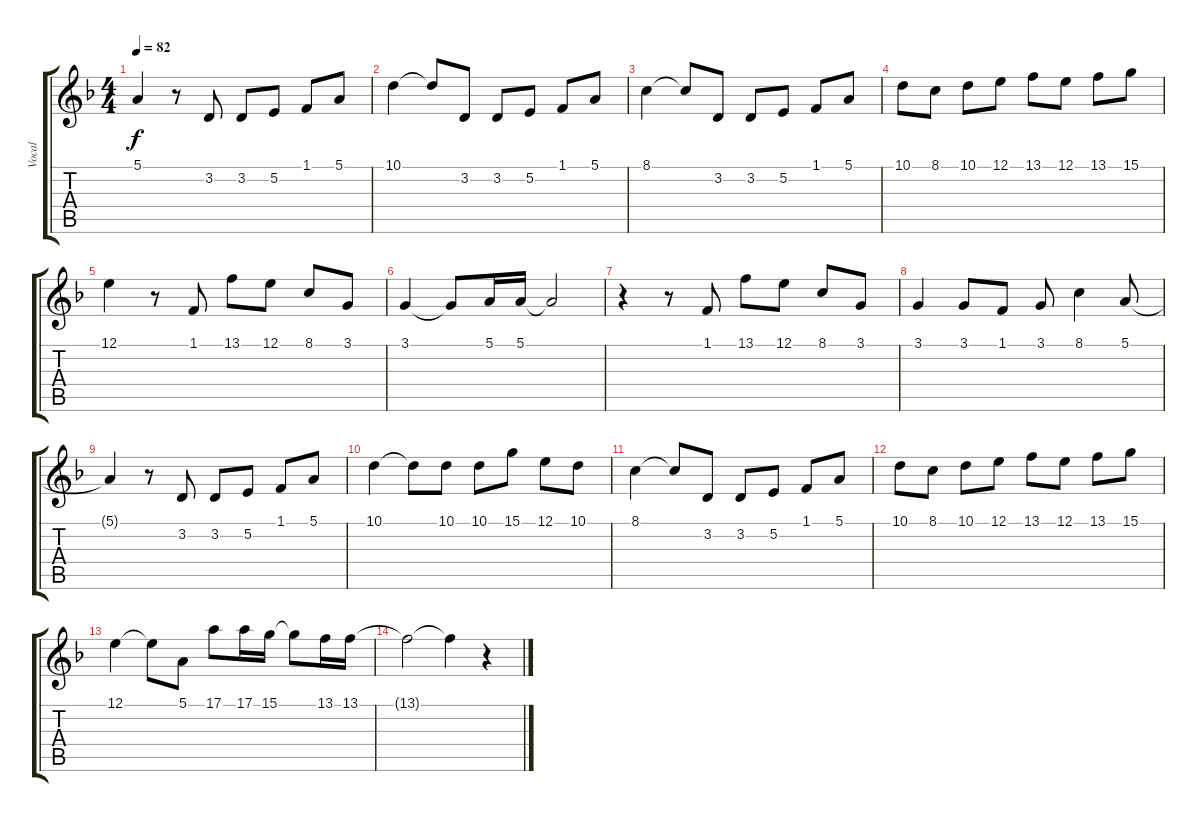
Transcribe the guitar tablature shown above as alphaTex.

\track ("Vocal" "Vocal") {instrument oboe}
\staff {score tabs}
\tuning (E4 B3 G3 D3 A2 E2) {hide}
\ts (4 4)
\tempo 82
\clef g2
\ks f
5.1{t}.4{dy f} r.8 3.2.8 3.2.8 5.2.8 1.1.8 5.1.8 |
10.1.4 10.1{t}.8 3.2.8 3.2.8 5.2.8 1.1.8 5.1.8 |
8.1.4 8.1{t}.8 3.2.8 3.2.8 5.2.8 1.1.8 5.1.8 |
10.1.8 8.1.8 10.1.8 12.1.8 13.1.8 12.1.8 13.1.8 15.1.8 |
12.1.4 r.8 1.1.8 13.1.8 12.1.8 8.1.8 3.1.8 |
3.1.4 3.1{t}.8 5.1.16 5.1.16 5.1{t}.2 |
r.4 r.8 1.1.8 13.1.8 12.1.8 8.1.8 3.1.8 |
3.1.4 3.1.8 1.1.8 3.1.8 8.1.4 5.1.8 |
5.1{t}.4 r.8 3.2.8 3.2.8 5.2.8 1.1.8 5.1.8 |
10.1.4 10.1{t}.8 10.1.8 10.1.8 15.1.8 12.1.8 10.1.8 |
8.1.4 8.1{t}.8 3.2.8 3.2.8 5.2.8 1.1.8 5.1.8 |
10.1.8 8.1.8 10.1.8 12.1.8 13.1.8 12.1.8 13.1.8 15.1.8 |
12.1.4 12.1{t}.8 5.1.8 17.1.8 17.1.16 15.1.16 15.1{t}.8 13.1.16 13.1.16 |
13.1{t}.2 13.1{t}.4 r.4
